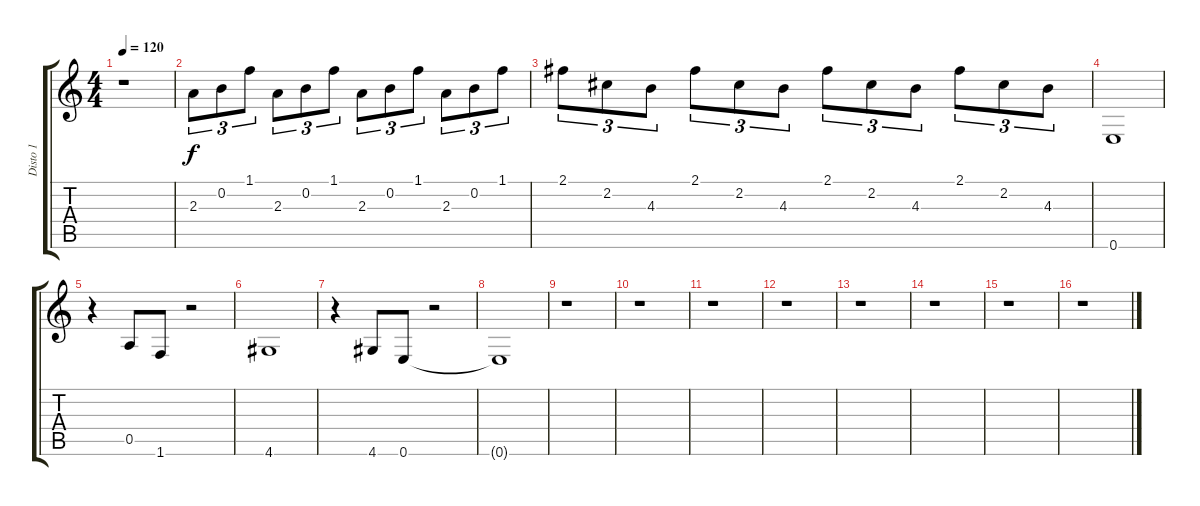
\track ("Disto 1" "Disto 1") {instrument distortionguitar}
\staff {score tabs}
\tuning (E4 B3 G3 D3 A2 E2) {hide}
\ts (4 4)
\tempo 120
\clef g2
\ks c
r.1{dy p} |
2.3.8{tu (3 2) dy f volume 6 balance 0} 0.2.8{tu (3 2)} 1.1.8{tu (3 2)} 2.3.8{tu (3 2)} 0.2.8{tu (3 2)} 1.1.8{tu (3 2)} 2.3.8{tu (3 2)} 0.2.8{tu (3 2)} 1.1.8{tu (3 2)} 2.3.8{tu (3 2)} 0.2.8{tu (3 2)} 1.1.8{tu (3 2)} |
2.1.8{tu (3 2)} 2.2.8{tu (3 2)} 4.3.8{tu (3 2)} 2.1.8{tu (3 2)} 2.2.8{tu (3 2)} 4.3.8{tu (3 2)} 2.1.8{tu (3 2)} 2.2.8{tu (3 2)} 4.3.8{tu (3 2)} 2.1.8{tu (3 2)} 2.2.8{tu (3 2)} 4.3.8{tu (3 2)} |
0.6.1 |
r.4 0.5.8 1.6.8 r.2 |
4.6.1 |
r.4 4.6.8 0.6.8 r.2 |
0.6{t}.1{volume 2} |
r.1 |
r.1 |
r.1 |
r.1 |
r.1 |
r.1 |
r.1 |
r.1
